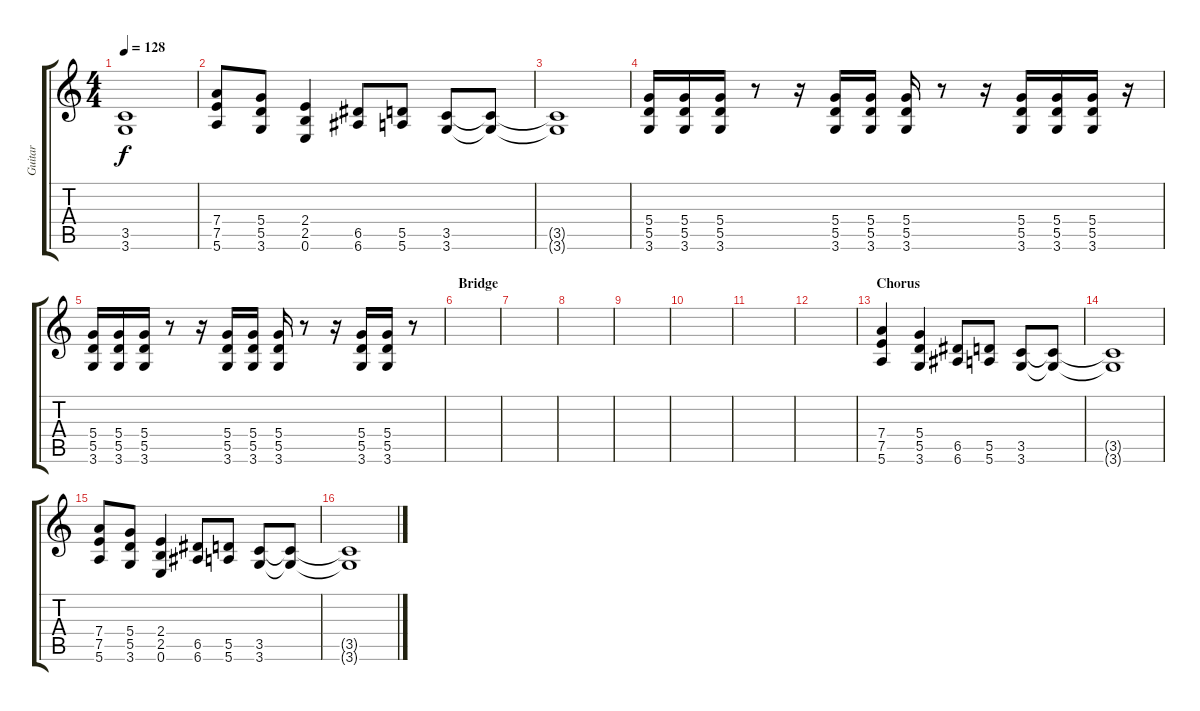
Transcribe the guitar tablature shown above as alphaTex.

\track ("Guitar" "Guitar") {instrument overdrivenguitar}
\staff {score tabs}
\tuning (E4 B3 G3 D3 A2 E2) {hide}
\ts (4 4)
\tempo 128
\clef g2
\ks c
(3.5{t} 3.6{t}).1{dy f} |
(7.4 7.5 5.6).8 (5.4 5.5 3.6).8 (2.4 2.5 0.6).4 (6.5 6.6).8 (5.5 5.6).8 (3.5 3.6).8 (3.5{t} 3.6{t}).8 |
(3.5{t} 3.6{t}).1 |
(5.4 5.5 3.6).16 (5.4 5.5 3.6).16 (5.4 5.5 3.6).16 r.8 r.16 (5.4 5.5 3.6).16 (5.4 5.5 3.6).16 (5.4 5.5 3.6).16 r.8 r.16 (5.4 5.5 3.6).16 (5.4 5.5 3.6).16 (5.4 5.5 3.6).16 r.16 |
(5.4 5.5 3.6).16 (5.4 5.5 3.6).16 (5.4 5.5 3.6).16 r.8 r.16 (5.4 5.5 3.6).16 (5.4 5.5 3.6).16 (5.4 5.5 3.6).16 r.8 r.16 (5.4 5.5 3.6).16 (5.4 5.5 3.6).16 r.8 |
\section ("" "Bridge")
|
|
|
|
|
|
|
\section ("" "Chorus")
(7.4 7.5 5.6).4 (5.4 5.5 3.6).4 (6.5 6.6).8 (5.5 5.6).8 (3.5 3.6).8 (3.5{t} 3.6{t}).8 |
(3.5{t} 3.6{t}).1 |
(7.4 7.5 5.6).8 (5.4 5.5 3.6).8 (2.4 2.5 0.6).4 (6.5 6.6).8 (5.5 5.6).8 (3.5 3.6).8 (3.5{t} 3.6{t}).8 |
(3.5{t} 3.6{t}).1
